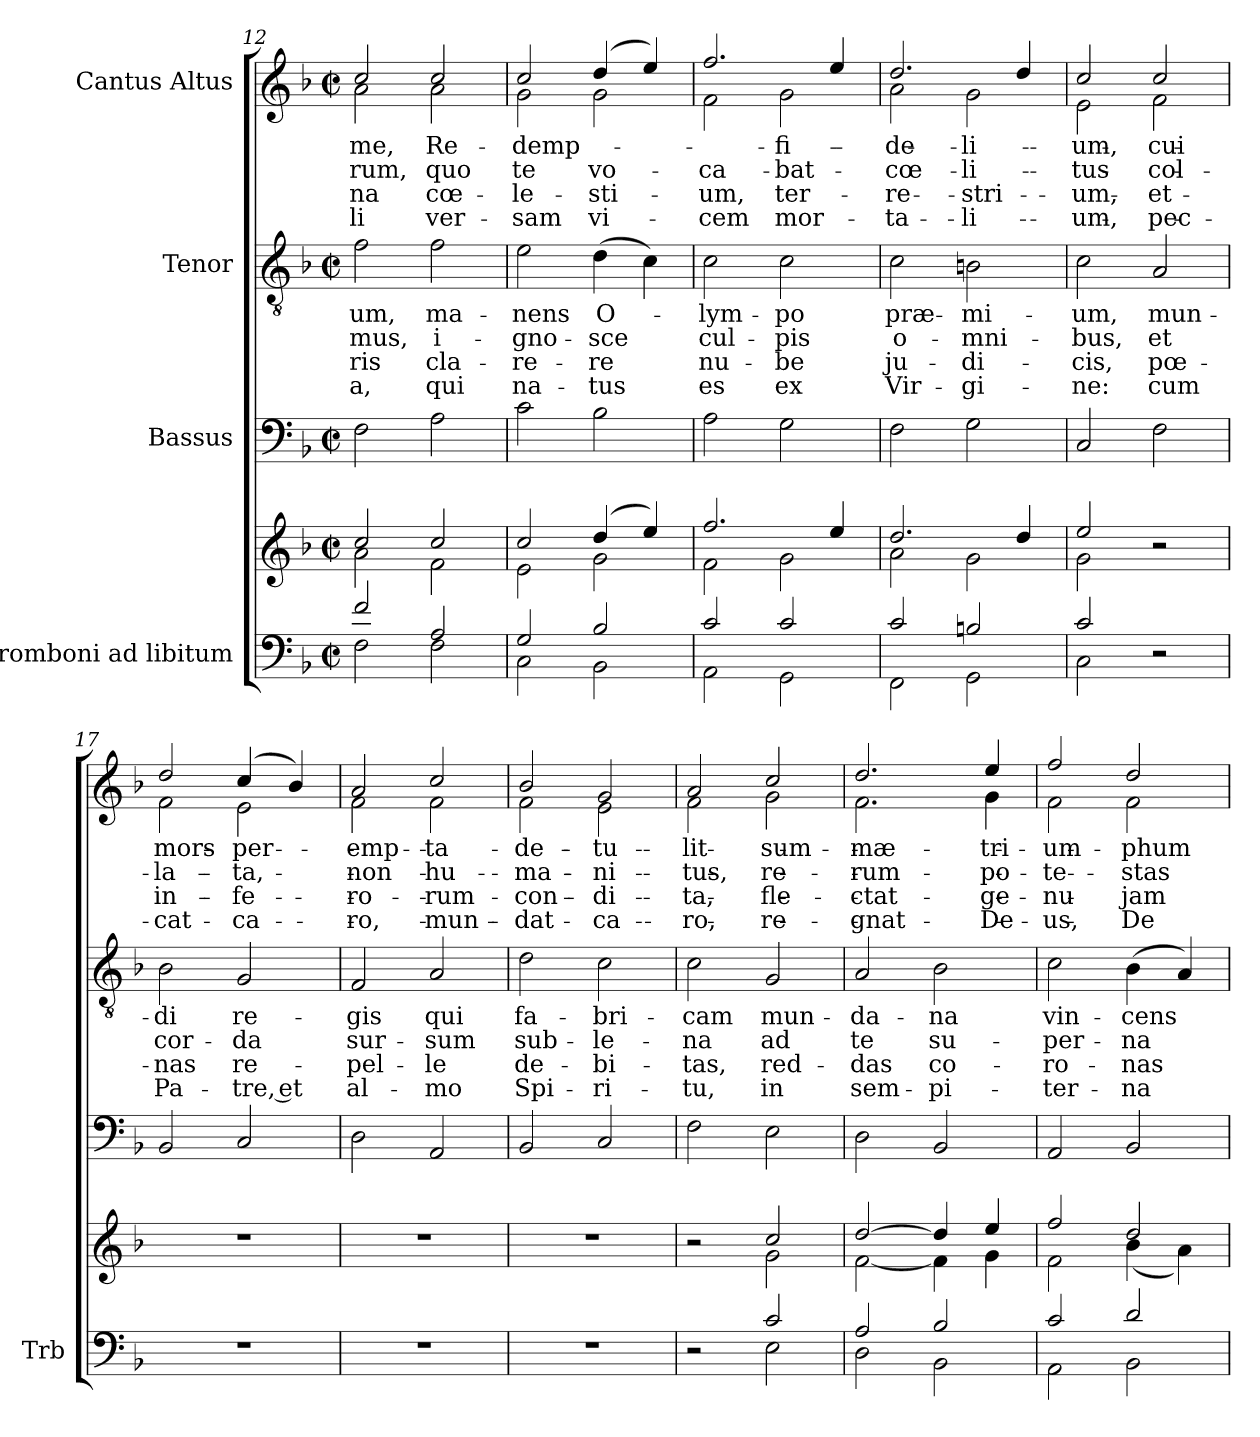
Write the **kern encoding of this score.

**kern	**kern	**kern	**kern	**text	**text	**text	**text	**kern	**text	**text	**text	**text
*part4	*part4	*part3	*part2	*part2	*part2	*part2	*part2	*part1	*part1	*part1	*part1	*part1
*staff5	*staff4	*staff3	*staff2	*staff2	*staff2	*staff2	*staff2	*staff1	*staff1	*staff1	*staff1	*staff1
*I"Tromboni ad libitum	*	*I"Bassus	*I"Tenor	*	*	*	*	*I"Cantus Altus	*	*	*	*
*I'Trb	*	*	*	*	*	*	*	*	*	*	*	*
*clefF4	*clefG2	*clefF4	*clefGv2	*	*	*	*	*clefG2	*	*	*	*
*k[b-]	*k[b-]	*k[b-]	*k[b-]	*	*	*	*	*k[b-]	*	*	*	*
*M2/2	*M2/2	*M2/2	*M2/2	*	*	*	*	*M2/2	*	*	*	*
*met(c|)	*met(c|)	*met(c|)	*met(c|)	*	*	*	*	*met(c|)	*	*	*	*
=12	=12	=12	=12	=12	=12	=12	=12	=12	=12	=12	=12	=12
*^	*^	*	*	*	*	*	*	*	*	*	*	*
!	!	!	!	!	!	!LO:LY:b	!LO:LY:b	!LO:LY:b	!LO:LY:b	!	!LO:LY:b	!LO:LY:b	!LO:LY:b	!LO:LY:b
*	*	*	*	*	*	*	*	*	*	*^	*	*	*	*
2f/	2F\	2cc/	2a\	2F\	2f\	-um,	-mus,	-ris	-a,	2cc/	2a\	-me,	-rum,	-na	-li
!	!	!	!	!	!	!LO:LY:b	!LO:LY:b	!LO:LY:b	!LO:LY:b	!	!	!LO:LY:b	!LO:LY:b	!LO:LY:b	!LO:LY:b
2A/	2F\	2cc/	2f\	2A\	2f\	ma-	i-	cla-	qui	2cc/	2a\	Re-	quo	cœ-	ver-
=13	=13	=13	=13	=13	=13	=13	=13	=13	=13	=13	=13	=13	=13	=13	=13
!	!	!	!	!	!	!LO:LY:b	!LO:LY:b	!LO:LY:b	!LO:LY:b	!	!	!LO:LY:b	!LO:LY:b	!LO:LY:b	!LO:LY:b
2G/	2C\	2cc/	2e\	2c\	2e\	-nens	-gno-	-re-	na-	2cc/	2g\	-demp-	te	-le-	-sam
!	!	!	!	!	!	!LO:LY:b	!LO:LY:b	!LO:LY:b	!LO:LY:b	!	!	!LO:LY:b	!	!LO:LY:b	!LO:LY:b
!	!	!	!	!	!	!	!	!	!	!	!	!	!LO:LY:b	!	!
2B-/	2BB-\	(4dd/	2g\	2B-\	(4d\	O-	-sce	-re	-tus	(4dd/	2g\	.	-vo-	-sti-	vi-
.	.	4ee/)	.	.	4c\)	.	.	.	.	4ee/)	.	.	.	.	.
=14	=14	=14	=14	=14	=14	=14	=14	=14	=14	=14	=14	=14	=14	=14	=14
!	!	!	!	!	!	!LO:LY:b	!LO:LY:b	!LO:LY:b	!LO:LY:b	!	!	!LO:LY:b	!	!LO:LY:b	!LO:LY:b
!	!	!	!	!	!	!	!	!	!	!	!	!	!LO:LY:b	!	!
2c/	2AA\	2.ff/	2f\	2A\	2c\	-lym-	cul-	nu-	es	2.ff/	2f\	.	-ca-	-um,	-cem
!	!	!	!	!	!	!LO:LY:b	!LO:LY:b	!LO:LY:b	!LO:LY:b	!	!	!LO:LY:b	!LO:LY:b	!LO:LY:b	!LO:LY:b
2c/	2GG\	.	2g\	2G\	2c\	-po	-pis	-be	ex	.	2g\	fi-	-bat	ter-	mor-
.	.	4ee/	.	.	.	.	.	.	.	4ee/	.	.	.	.	.
=15	=15	=15	=15	=15	=15	=15	=15	=15	=15	=15	=15	=15	=15	=15	=15
!	!	!	!	!	!	!LO:LY:b	!LO:LY:b	!LO:LY:b	!LO:LY:b	!	!	!LO:LY:b	!LO:LY:b	!LO:LY:b	!LO:LY:b
2c/	2FF\	2.dd/	2a\	2F\	2c\	præ-	o-	ju-	Vir-	2.dd/	2a\	-de-	cœ-	-re-	-ta-
!	!	!	!	!	!	!LO:LY:b	!LO:LY:b	!LO:LY:b	!LO:LY:b	!	!	!LO:LY:b	!LO:LY:b	!LO:LY:b	!LO:LY:b
2Bn/	2GG\	.	2g\	2G\	2Bn\	-mi-	-mni-	-di-	-gi-	.	2g\	-li-	-li-	-stri-	-li-
.	.	4dd/	.	.	.	.	.	.	.	4dd/	.	.	.	.	.
!!LO:PB:g=z	!!
=16	=16	=16	=16	=16	=16	=16	=16	=16	=16	=16	=16	=16	=16	=16	=16
!	!	!	!	!	!	!LO:LY:b	!LO:LY:b	!LO:LY:b	!LO:LY:b	!	!	!LO:LY:b	!LO:LY:b	!LO:LY:b	!LO:LY:b
2c/	2C\	2ee/	2g\	2C/	2c\	-um,	-bus,	-cis,	-ne:	2cc/	2e\	-um,	-tus	-um,	-um,
!	!	!	!	!	!	!LO:LY:b	!LO:LY:b	!LO:LY:b	!LO:LY:b	!	!	!LO:LY:b	!LO:LY:b	!LO:LY:b	!LO:LY:b
2r	2ryy	2r	2ryy	2F\	2A/	mun-	et	pœ-	cum	2cc/	2f\	cui	col-	et	pec-
=17	=17	=17	=17	=17	=17	=17	=17	=17	=17	=17	=17	=17	=17	=17	=17
!	!	!	!	!	!	!LO:LY:b	!LO:LY:b	!LO:LY:b	!LO:LY:b	!	!	!LO:LY:b	!LO:LY:b	!LO:LY:b	!LO:LY:b
*v	*v	*	*	*	*	*	*	*	*	*	*	*	*	*	*
*	*v	*v	*	*	*	*	*	*	*	*	*	*	*	*
1r	1r	2BB-/	2B-\	-di	cor-	-nas	Pa-	2dd/	2f\	mors	-la-	in-	-cat
!	!	!	!	!LO:LY:b	!LO:LY:b	!LO:LY:b	!LO:LY:b	!	!	!LO:LY:b	!LO:LY:b	!LO:LY:b	!LO:LY:b
.	.	2C/	2G/	re-	-da	re-	tre, et	(4cc/	2e\	per-	-ta,	-fe-	ca-
.	.	.	.	.	.	.	.	4b-/)	.	.	.	.	.
=18	=18	=18	=18	=18	=18	=18	=18	=18	=18	=18	=18	=18	=18
!	!	!	!	!LO:LY:b	!LO:LY:b	!LO:LY:b	!LO:LY:b	!	!	!LO:LY:b	!LO:LY:b	!LO:LY:b	!LO:LY:b
1r	1r	2D\	2F/	-gis	sur-	-pel-	al-	2a/	2f\	-emp-	non	-ro-	-ro,
!	!	!	!	!LO:LY:b	!LO:LY:b	!LO:LY:b	!LO:LY:b	!	!	!LO:LY:b	!LO:LY:b	!LO:LY:b	!LO:LY:b
.	.	2AA/	2A/	qui	-sum	-le	-mo	2cc/	2f\	-ta	hu-	-rum	mun-
=19	=19	=19	=19	=19	=19	=19	=19	=19	=19	=19	=19	=19	=19
!	!	!	!	!LO:LY:b	!LO:LY:b	!LO:LY:b	!LO:LY:b	!	!	!LO:LY:b	!LO:LY:b	!LO:LY:b	!LO:LY:b
1r	1r	2BB-/	2d\	fa-	sub-	de-	Spi-	2b-/	2f\	de-	-ma-	con-	-dat
!	!	!	!	!LO:LY:b	!LO:LY:b	!LO:LY:b	!LO:LY:b	!	!	!LO:LY:b	!LO:LY:b	!LO:LY:b	!LO:LY:b
.	.	2C/	2c\	-bri-	-le-	-bi-	-ri-	2g/	2e\	-tu-	-ni-	-di-	ca-
=20	=20	=20	=20	=20	=20	=20	=20	=20	=20	=20	=20	=20	=20
*^	*^	*	*	*	*	*	*	*	*	*	*	*	*
!	!	!	!	!	!	!LO:LY:b	!LO:LY:b	!LO:LY:b	!LO:LY:b	!	!	!LO:LY:b	!LO:LY:b	!LO:LY:b	!LO:LY:b
2r	2ryy	2r	2ryy	2F\	2c\	-cam	-na	-tas,	-tu,	2a/	2f\	-lit	-tus,	-ta,	-ro,
!	!	!	!	!	!	!LO:LY:b	!LO:LY:b	!LO:LY:b	!LO:LY:b	!	!	!LO:LY:b	!LO:LY:b	!LO:LY:b	!LO:LY:b
2c/	2E\	2cc/	2g\	2E\	2G/	mun-	ad	red-	in	2cc/	2g\	sum-	re-	fle-	re-
=21	=21	=21	=21	=21	=21	=21	=21	=21	=21	=21	=21	=21	=21	=21	=21
!	!	!	!	!	!	!LO:LY:b	!LO:LY:b	!LO:LY:b	!LO:LY:b	!	!	!LO:LY:b	!LO:LY:b	!LO:LY:b	!LO:LY:b
2A/	2D\	[2dd/	[2f\	2D\	2A/	-da-	te	-das	sem-	2.dd/	2.f\	-mæ	-rum	-ctat	-gnat
!	!	!	!	!	!	!LO:LY:b	!LO:LY:b	!LO:LY:b	!LO:LY:b	!	!	!	!	!	!
2B-/	2BB-\	4dd/]	4f\]	2BB-/	2B-\	-na	su-	co-	-pi-	.	.	.	.	.	.
!	!	!	!	!	!	!	!	!	!	!	!	!LO:LY:b	!LO:LY:b	!LO:LY:b	!LO:LY:b
.	.	4ee/	4g\	.	.	.	.	.	.	4ee/	4g\	tri-	po-	ge-	De-
=22	=22	=22	=22	=22	=22	=22	=22	=22	=22	=22	=22	=22	=22	=22	=22
!	!	!	!	!	!	!LO:LY:b	!LO:LY:b	!LO:LY:b	!LO:LY:b	!	!	!LO:LY:b	!LO:LY:b	!LO:LY:b	!LO:LY:b
2c/	2AA\	2ff/	2f\	2AA/	2c\	vin-	-per-	-ro-	-ter-	2ff/	2f\	-um-	-te-	-nu	-us,
!	!	!	!	!	!	!LO:LY:b	!LO:LY:b	!LO:LY:b	!LO:LY:b	!	!	!LO:LY:b	!LO:LY:b	!LO:LY:b	!LO:LY:b
2d/	2BB-\	2dd/	(4b-\	2BB-/	(4B-\	-cens	-na	-nas	-na	2dd/	2f\	-phum	-stas	jam	De-
.	.	.	4a\)	.	4A/)	.	.	.	.	.	.	.	.	.	.
*v	*v	*	*	*	*	*	*	*	*	*v	*v	*	*	*	*
*	*v	*v	*	*	*	*	*	*	*	*	*	*	*
=	=	=	=	=	=	=	=	=	=	=	=	=
*-	*-	*-	*-	*-	*-	*-	*-	*-	*-	*-	*-	*-
